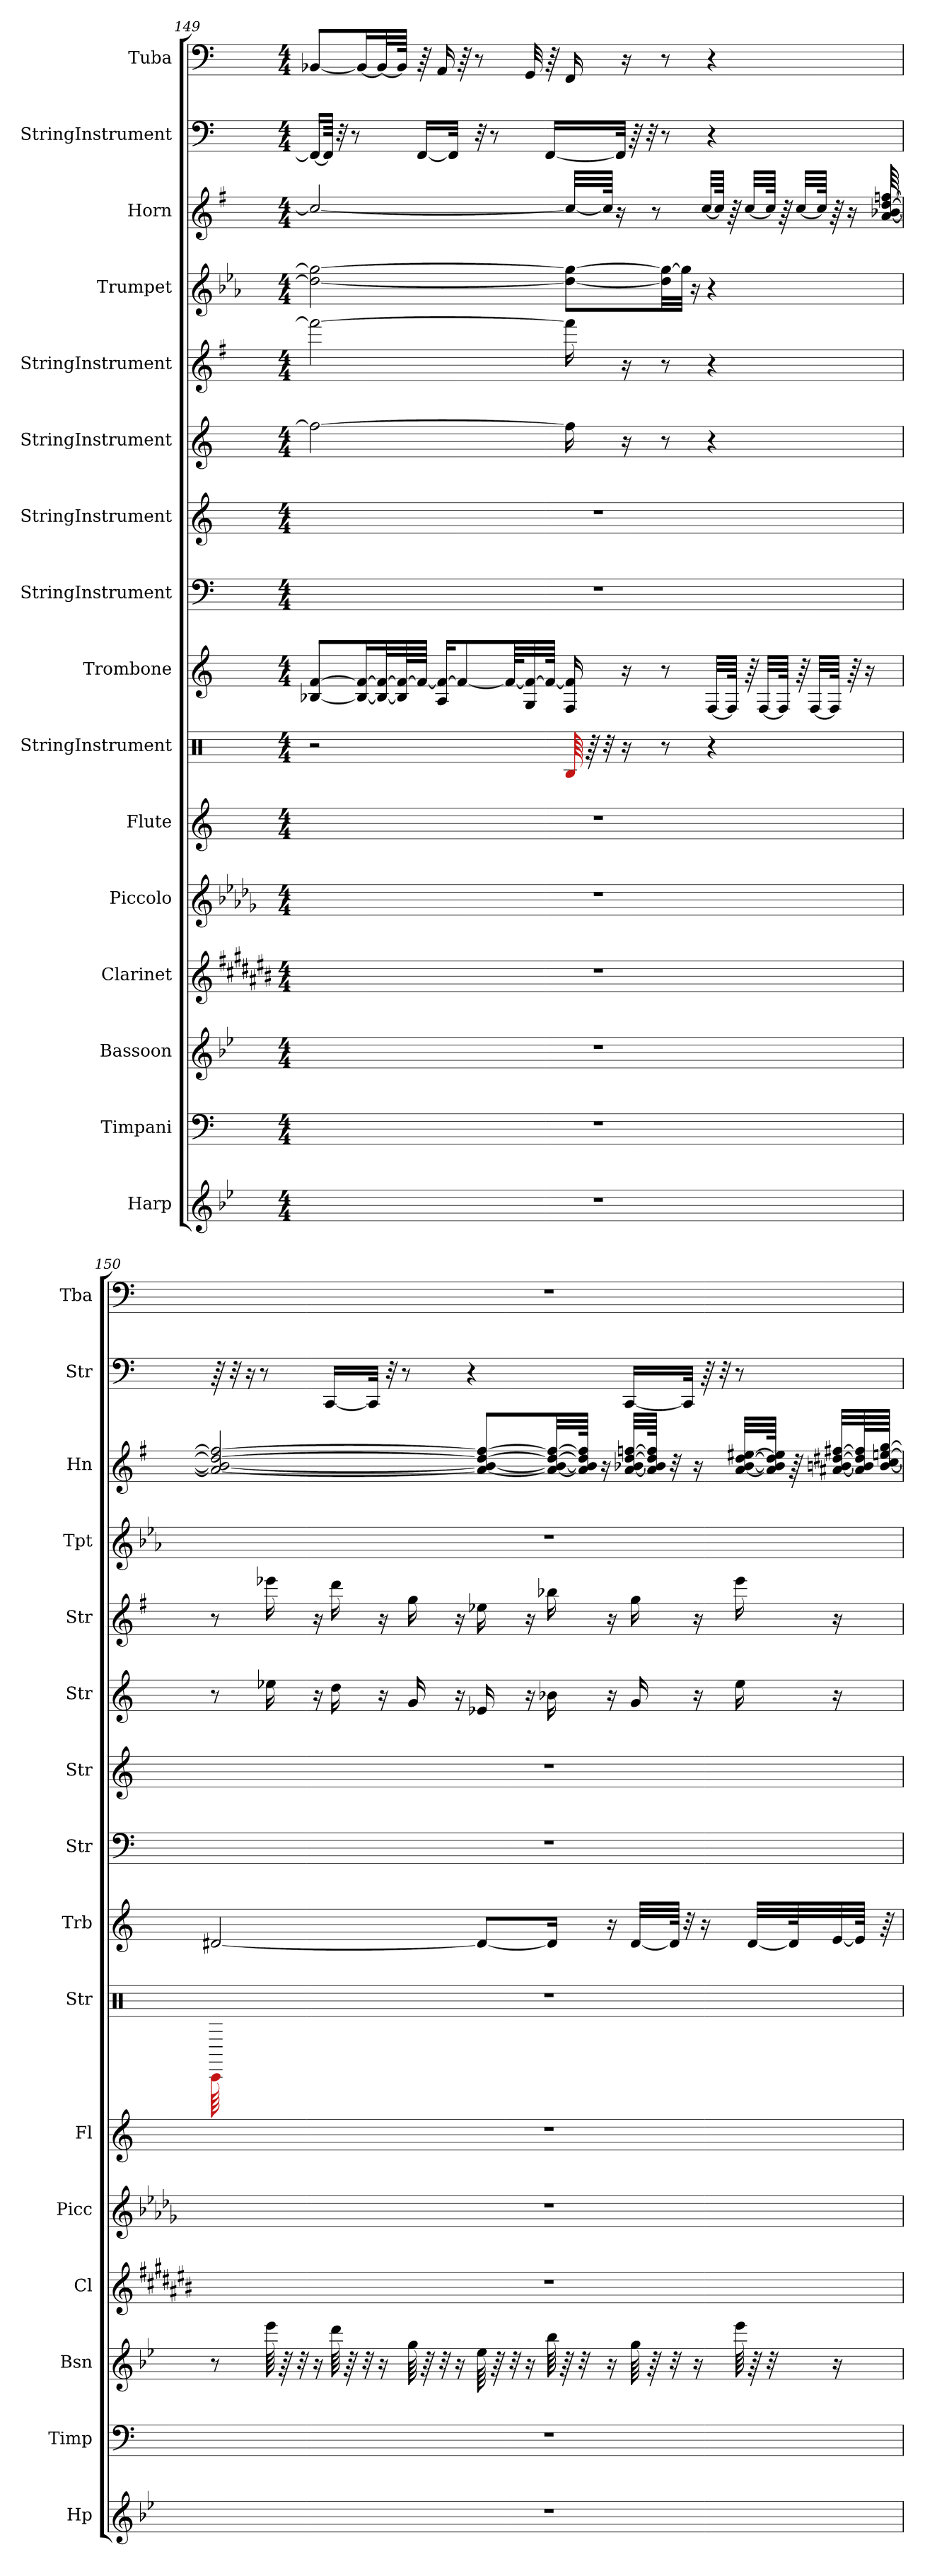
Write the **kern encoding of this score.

**kern	**kern	**kern	**kern	**kern	**kern	**kern	**kern	**kern	**kern	**kern	**kern	**kern	**kern	**kern	**kern
*part16	*part15	*part14	*part13	*part12	*part11	*part10	*part9	*part8	*part7	*part6	*part5	*part4	*part3	*part2	*part1
*staff16	*staff15	*staff14	*staff13	*staff12	*staff11	*staff10	*staff9	*staff8	*staff7	*staff6	*staff5	*staff4	*staff3	*staff2	*staff1
*I"Harp	*I"Timpani	*I"Bassoon	*I"Clarinet	*I"Piccolo	*I"Flute	*I"StringInstrument	*I"Trombone	*I"StringInstrument	*I"StringInstrument	*I"StringInstrument	*I"StringInstrument	*I"Trumpet	*I"Horn	*I"StringInstrument	*I"Tuba
*I'Hp	*I'Timp	*I'Bsn	*I'Cl	*I'Picc	*I'Fl	*I'Str	*I'Trb	*I'Str	*I'Str	*I'Str	*I'Str	*I'Tpt	*I'Hn	*I'Str	*I'Tba
!!LO:PB:g=z
*clefG2	*clefF4	*clefG2	*clefG2	*clefG2	*clefG2	*clefX	*clefG2	*clefF4	*clefG2	*clefG2	*clefG2	*clefG2	*clefG2	*clefF4	*clefF4
*	*	*	*ITrd1c2	*ITrd-7c-12	*	*	*	*	*	*	*	*ITrd1c2	*ITrd4c7	*	*
*k[b-e-]	*k[]	*k[b-e-]	*k[f#c#g#d#a#]	*k[b-e-a-d-g-]	*k[]	*k[]	*k[]	*k[]	*k[]	*k[]	*k[f#]	*k[b-e-a-d-g-]	*k[]	*k[]	*k[]
*M4/4	*M4/4	*M4/4	*M4/4	*M4/4	*M4/4	*M4/4	*M4/4	*M4/4	*M4/4	*M4/4	*M4/4	*M4/4	*M4/4	*M4/4	*M4/4
=149	=149	=149	=149	=149	=149	=149	=149	=149	=149	=149	=149	=149	=149	=149	=149
1r	1r	1r	1r	1r	1r	2r	[8B-X/ [8f/L	1r	1r	2ff\_	2fff\_	2cc\_ 2ff\_	2f/_	16FF/LL_	[8BB-X/L
.	.	.	.	.	.	.	.	.	.	.	.	.	.	64FF/JJkk]	.
.	.	.	.	.	.	.	.	.	.	.	.	.	.	32r	.
.	.	.	.	.	.	.	.	.	.	.	.	.	.	8r	.
.	.	.	.	.	.	.	16B-/_ 16f/_L	.	.	.	.	.	.	.	16BB-/L_
.	.	.	.	.	.	.	32B-/_ 32f/_L	.	.	.	.	.	.	.	32BB-/L_
.	.	.	.	.	.	.	64B-/] 64f/_L	.	.	.	.	.	.	.	64BB-/JJJk]
.	.	.	.	.	.	.	64f/JJJJ_	.	.	.	.	.	.	[16FF/LL	64r
.	.	.	.	.	.	.	16A/ 16f/_KL	.	.	.	.	.	.	.	16AA/
.	.	.	.	.	.	.	.	.	.	.	.	.	.	32FF/JJk]	.
.	.	.	.	.	.	.	8f/_	.	.	.	.	.	.	.	64r
.	.	.	.	.	.	.	.	.	.	.	.	.	.	32r	8r
.	.	.	.	.	.	.	.	.	.	.	.	.	.	8r	.
.	.	.	.	.	.	.	64f/KLL_	.	.	.	.	.	.	.	.
.	.	.	.	.	.	.	32G/ 32f/_	.	.	.	.	.	.	.	32GG/
.	.	.	.	.	.	.	64f/JJJk_	.	.	.	.	.	.	[16FF/LL	64r
*	*	*	*	*	*	*	*	*	*	*	*	*	*	*	*MM126
.	.	.	.	.	.	64B/	16F/ 16f/]	.	.	16ff\]	16fff\]	8cc\_ 8ff\_L	32f/LLL_	.	16FF/
.	.	.	.	.	.	64r	.	.	.	.	.	.	.	.	.
.	.	.	.	.	.	32r	.	.	.	.	.	.	64f/JJJk]	.	.
.	.	.	.	.	.	.	.	.	.	.	.	.	16r	32FF/JJk]	.
.	.	.	.	.	.	16r	16r	.	.	16r	16r	.	.	.	16r
.	.	.	.	.	.	.	.	.	.	.	.	.	.	64r	.
.	.	.	.	.	.	.	.	.	.	.	.	.	.	32r	.
.	.	.	.	.	.	.	.	.	.	.	.	.	8r	.	.
.	.	.	.	.	.	8r	8r	.	.	8r	8r	32cc\] 32ff\_LL	.	8r	8r
.	.	.	.	.	.	.	.	.	.	.	.	32ff\JJJ]	.	.	.
.	.	.	.	.	.	.	.	.	.	.	.	16r	.	.	.
.	.	.	.	.	.	.	.	.	.	.	.	.	[32f/LLL	.	.
.	.	.	.	.	.	4r	[32F/LLL	.	.	4r	4r	4r	.	4r	4r
.	.	.	.	.	.	.	.	.	.	.	.	.	64f/JJJk]	.	.
.	.	.	.	.	.	.	64F/JJJk]	.	.	.	.	.	64r	.	.
.	.	.	.	.	.	.	64r	.	.	.	.	.	[32f/LLL	.	.
.	.	.	.	.	.	.	[32F/LLL	.	.	.	.	.	.	.	.
.	.	.	.	.	.	.	.	.	.	.	.	.	64f/JJJk]	.	.
.	.	.	.	.	.	.	64F/JJJk]	.	.	.	.	.	64r	.	.
.	.	.	.	.	.	.	64r	.	.	.	.	.	[32f/LLL	.	.
.	.	.	.	.	.	.	[32F/LLL	.	.	.	.	.	.	.	.
.	.	.	.	.	.	.	.	.	.	.	.	.	64f/JJJk]	.	.
.	.	.	.	.	.	.	64F/JJJk]	.	.	.	.	.	64r	.	.
.	.	.	.	.	.	.	64r	.	.	.	.	.	16r	.	.
.	.	.	.	.	.	.	16r	.	.	.	.	.	.	.	.
.	.	.	.	.	.	.	.	.	.	.	.	.	[64d/ [64e-X/ [64g/ [64b-X/	.	.
!!LO:PB:g=z
=150	=150	=150	=150	=150	=150	=150	=150	=150	=150	=150	=150	=150	=150	=150	=150
*	*	*	*	*	*	*	*	*	*	*	*	*	*	*	*MM131
*	*	*	*	*	*	*^	*	*	*	*	*	*	*	*	*
1r	1r	8r	1r	1r	1r	1r	64CC\	[2d#X/	1r	1r	8r	8r	1r	2d/_ 2e-/_ 2g/_ 2b-/_	64r	1r
.	.	.	.	.	.	.	2ryy	.	.	.	.	.	.	.	32r	.
.	.	.	.	.	.	.	.	.	.	.	.	.	.	.	16r	.
.	.	.	.	.	.	.	.	.	.	.	.	.	.	.	8r	.
.	.	64eee-\	.	.	.	.	.	.	.	.	16ee-X\	16eee-X\	.	.	.	.
.	.	64r	.	.	.	.	.	.	.	.	.	.	.	.	.	.
.	.	32r	.	.	.	.	.	.	.	.	.	.	.	.	.	.
.	.	16r	.	.	.	.	.	.	.	.	16r	16r	.	.	.	.
.	.	.	.	.	.	.	.	.	.	.	.	.	.	.	[16CC/LL	.
.	.	64ddd\	.	.	.	.	.	.	.	.	16dd\	16ddd\	.	.	.	.
.	.	64r	.	.	.	.	.	.	.	.	.	.	.	.	.	.
.	.	32r	.	.	.	.	.	.	.	.	.	.	.	.	.	.
.	.	.	.	.	.	.	.	.	.	.	.	.	.	.	32CC/JJk]	.
.	.	16r	.	.	.	.	.	.	.	.	16r	16r	.	.	.	.
.	.	.	.	.	.	.	.	.	.	.	.	.	.	.	32r	.
.	.	.	.	.	.	.	.	.	.	.	.	.	.	.	8r	.
.	.	64gg\	.	.	.	.	.	.	.	.	16g/	16gg\	.	.	.	.
.	.	64r	.	.	.	.	.	.	.	.	.	.	.	.	.	.
.	.	32r	.	.	.	.	.	.	.	.	.	.	.	.	.	.
.	.	16r	.	.	.	.	.	.	.	.	16r	16r	.	.	.	.
.	.	.	.	.	.	.	.	.	.	.	.	.	.	.	4r	.
.	.	64ee-\	.	.	.	.	.	8d#/L_	.	.	16e-X/	16ee-X\	.	8d/_ 8e-/_ 8g/_ 8b-/_L	.	.
.	.	64r	.	.	.	.	4ryy	.	.	.	.	.	.	.	.	.
.	.	32r	.	.	.	.	.	.	.	.	.	.	.	.	.	.
.	.	16r	.	.	.	.	.	.	.	.	16r	16r	.	.	.	.
.	.	64bb-\	.	.	.	.	.	16d#/Jk]	.	.	16b-X\	16bb-X\	.	32d/_ 32e-/_ 32g/_ 32b-/_LL	.	.
.	.	64r	.	.	.	.	.	.	.	.	.	.	.	.	.	.
.	.	32r	.	.	.	.	.	.	.	.	.	.	.	64d/] 64e-/] 64g/] 64b-/]JJJk	.	.
.	.	.	.	.	.	.	.	.	.	.	.	.	.	16r	.	.
.	.	16r	.	.	.	.	.	16r	.	.	16r	16r	.	.	.	.
.	.	.	.	.	.	.	.	.	.	.	.	.	.	[32d/ [32e-X/ [32g/ [32b-X/LLL	[16CC/LL	.
.	.	64gg\	.	.	.	.	.	[32d#/LLL	.	.	16g/	16gg\	.	.	.	.
.	.	64r	.	.	.	.	8...ryy	.	.	.	.	.	.	64d/] 64e-/] 64g/] 64b-/]JJJk	.	.
.	.	32r	.	.	.	.	.	64d#/JJJk]	.	.	.	.	.	32r	.	.
.	.	.	.	.	.	.	.	32r	.	.	.	.	.	.	32CC/JJk]	.
.	.	16r	.	.	.	.	.	.	.	.	16r	16r	.	16r	.	.
.	.	.	.	.	.	.	.	16r	.	.	.	.	.	.	64r	.
.	.	.	.	.	.	.	.	.	.	.	.	.	.	.	32r	.
.	.	64eee-\	.	.	.	.	.	.	.	.	16ee-\	16eee-\	.	[32d/ [32e-/ [32g/ [32a#X/LLL	8r	.
.	.	64r	.	.	.	.	.	[32d#/LLL	.	.	.	.	.	.	.	.
.	.	32r	.	.	.	.	.	.	.	.	.	.	.	64d/] 64e-/] 64g/] 64a#/]JJJk	.	.
.	.	.	.	.	.	.	.	64d#/K]	.	.	.	.	.	64r	.	.
.	.	16r	.	.	.	.	.	[32e/	.	.	16r	16r	.	[32d#X/ [32en/ [32g#X/ [32bn/LLL	.	.
.	.	.	.	.	.	.	.	64e/JJJk]	.	.	.	.	.	64d#/] 64e/] 64g#/] 64b/]L	.	.
.	.	.	.	.	.	.	.	64r	.	.	.	.	.	[64e/ [64f/ [64an/ [64cc/JJJJ	.	.
*	*	*	*	*	*	*v	*v	*	*	*	*	*	*	*	*	*
=	=	=	=	=	=	=	=	=	=	=	=	=	=	=	=
*-	*-	*-	*-	*-	*-	*-	*-	*-	*-	*-	*-	*-	*-	*-	*-
